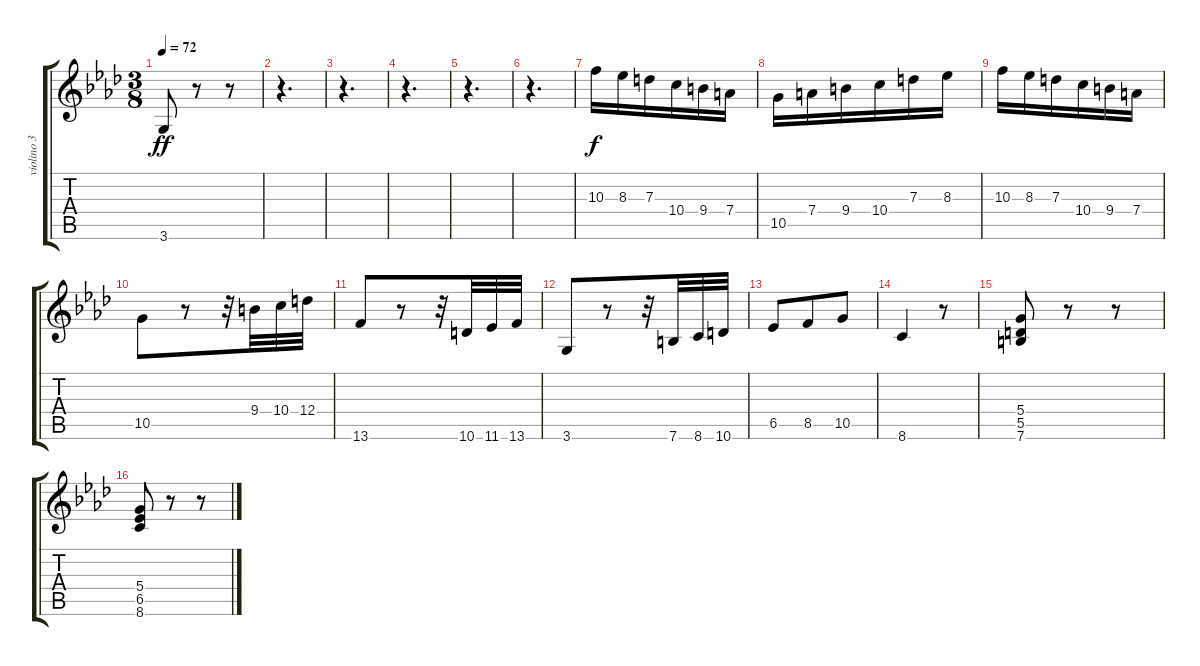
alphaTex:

\track ("violino 3" "violino 3") {instrument overdrivenguitar}
\staff {score tabs}
\tuning (E4 B3 G3 D3 A2 E2) {hide}
\ts (3 8)
\tempo 72
\clef g2
\ks fminor
3.6.8{dy ff} r.8 r.8 |
r.4{d} |
r.4{d} |
r.4{d} |
r.4{d} |
r.4{d} |
10.3.16{dy f} 8.3.16 7.3.16 10.4.16 9.4.16 7.4.16 |
10.5.16 7.4.16 9.4.16 10.4.16 7.3.16 8.3.16 |
10.3.16 8.3.16 7.3.16 10.4.16 9.4.16 7.4.16 |
10.5.8 r.8 r.32 9.4.32 10.4.32 12.4.32 |
13.6.8 r.8 r.32 10.6.32 11.6.32 13.6.32 |
3.6.8 r.8 r.32 7.6.32 8.6.32 10.6.32 |
6.5.8 8.5.8 10.5.8 |
8.6.4 r.8 |
(5.4 5.5 7.6).8 r.8 r.8 |
(5.4 6.5 8.6).8 r.8 r.8
